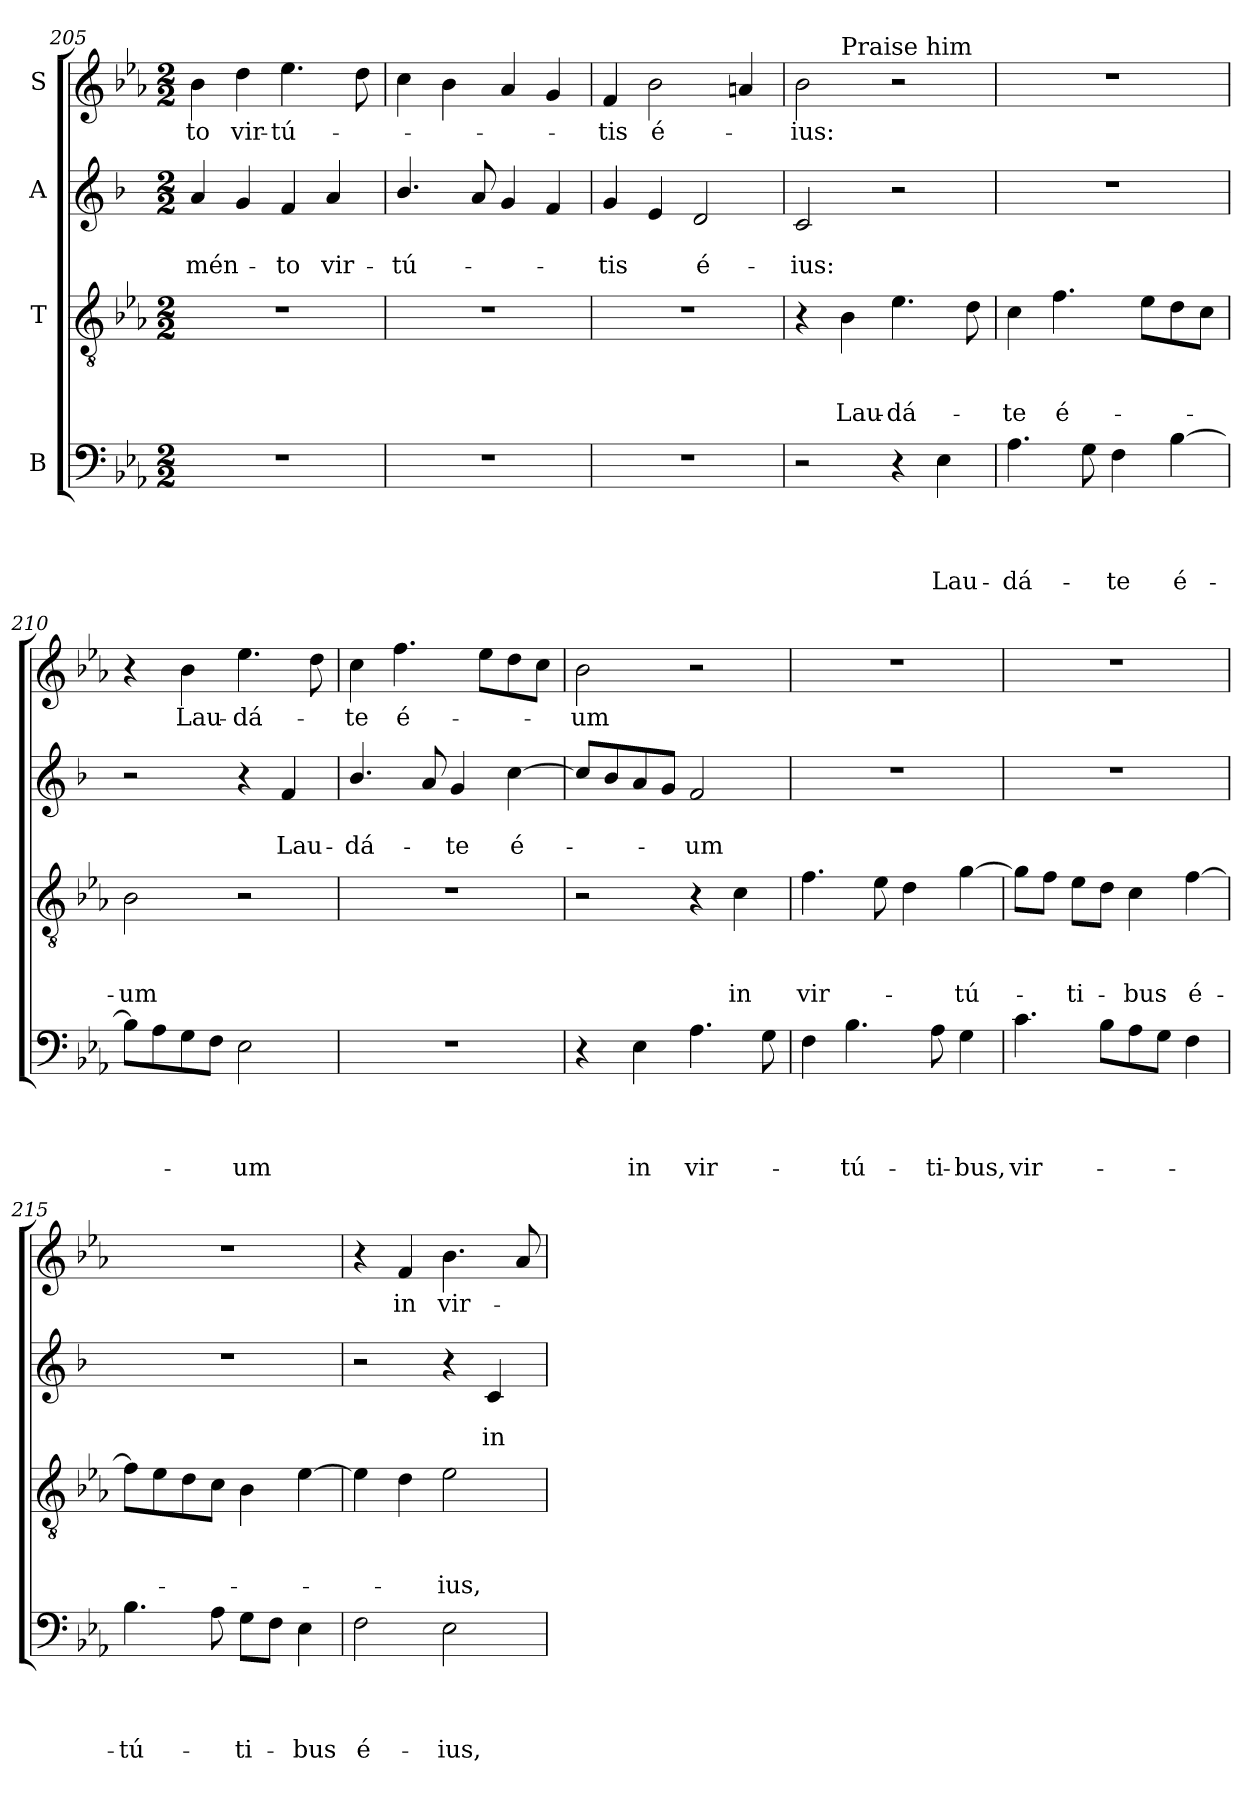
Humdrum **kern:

**kern	**text	**text	**text	**text	**kern	**text	**text	**text	**kern	**text	**text	**kern	**text
*part4	*part4	*part4	*part4	*part4	*part3	*part3	*part3	*part3	*part2	*part2	*part2	*part1	*part1
*staff4	*staff4	*staff4	*staff4	*staff4	*staff3	*staff3	*staff3	*staff3	*staff2	*staff2	*staff2	*staff1	*staff1
*I"B	*	*	*	*	*I"T	*	*	*	*I"A	*	*	*I"S	*
*clefF4	*	*	*	*	*clefGv2	*	*	*	*clefG2	*	*	*clefG2	*
*	*	*	*	*	*	*	*	*	*ITrd1c2	*	*	*	*
*k[b-e-a-]	*	*	*	*	*k[b-e-a-]	*	*	*	*k[b-e-a-]	*	*	*k[b-e-a-]	*
*E-:	*	*	*	*	*E-:	*	*	*	*E-:	*	*	*E-:	*
*M2/2	*	*	*	*	*M2/2	*	*	*	*M2/2	*	*	*M2/2	*
=205	=205	=205	=205	=205	=205	=205	=205	=205	=205	=205	=205	=205	=205
!	!	!	!	!	!	!	!	!	!	!	!LO:LY:b	!	!LO:LY:b
1r	.	.	.	.	1r	.	.	.	4g/	.	-mén-	4b-\	-to
!	!	!	!	!	!	!	!	!	!	!	!	!	!LO:LY:b
.	.	.	.	.	.	.	.	.	4f/	.	.	4dd\	vir-
!	!	!	!	!	!	!	!	!	!	!	!LO:LY:b	!	!LO:LY:b
.	.	.	.	.	.	.	.	.	4e-/	.	-to	4.ee-\	-tú-
!	!	!	!	!	!	!	!	!	!	!	!LO:LY:b	!	!
.	.	.	.	.	.	.	.	.	4g/	.	vir-	.	.
.	.	.	.	.	.	.	.	.	.	.	.	8dd\	.
=206	=206	=206	=206	=206	=206	=206	=206	=206	=206	=206	=206	=206	=206
!	!	!	!	!	!	!	!	!	!	!	!LO:LY:b	!	!
1r	.	.	.	.	1r	.	.	.	4.a-/	.	-tú-	4cc\	.
.	.	.	.	.	.	.	.	.	.	.	.	4b-\	.
.	.	.	.	.	.	.	.	.	8g/	.	.	.	.
.	.	.	.	.	.	.	.	.	4f/	.	.	4a-/	.
.	.	.	.	.	.	.	.	.	4e-/	.	.	4g/	.
!!LO:LB:g=z
=207	=207	=207	=207	=207	=207	=207	=207	=207	=207	=207	=207	=207	=207
!	!	!	!	!	!	!	!	!	!	!	!LO:LY:b	!	!LO:LY:b
1r	.	.	.	.	1r	.	.	.	4f/	.	-tis	4f/	-tis
!	!	!	!	!	!	!	!	!	!	!	!	!	!LO:LY:b
.	.	.	.	.	.	.	.	.	4d/	.	.	2b-\	é-
!	!	!	!	!	!	!	!	!	!	!	!LO:LY:b	!	!
.	.	.	.	.	.	.	.	.	2c/	.	é-	.	.
.	.	.	.	.	.	.	.	.	.	.	.	4a/	.
=208	=208	=208	=208	=208	=208	=208	=208	=208	=208	=208	=208	=208	=208
!	!	!	!	!	!	!	!	!	!	!	!LO:LY:b	!	!LO:LY:b
*	*	*	*	*	*	*	*	*	*	*	*	*^	*
2r	.	.	.	.	4r	.	.	.	2B-/	.	-ius:	2b-\	4ryy	-ius:
!	!	!	!	!	!	!	!	!	!	!	!	!	!LO:TX:a:t=Praise him	!
!	!	!	!	!	!	!	!	!LO:LY:b	!	!	!	!	!	!
.	.	.	.	.	4B-\	.	.	Lau-	.	.	.	.	2.ryy	.
!	!	!	!	!	!	!	!	!LO:LY:b	!	!	!	!	!	!
4r	.	.	.	.	4.e-\	.	.	-dá-	2r	.	.	2r	.	.
!	!	!	!	!LO:LY:b	!	!	!	!	!	!	!	!	!	!
4E-\	.	.	.	Lau-	.	.	.	.	.	.	.	.	.	.
.	.	.	.	.	8d\	.	.	.	.	.	.	.	.	.
=209	=209	=209	=209	=209	=209	=209	=209	=209	=209	=209	=209	=209	=209	=209
!	!	!	!	!	!	!	!	!	!	!	!	!LO:TX:a:t=in his powers,	!	!
!	!	!	!	!LO:LY:b	!	!	!	!LO:LY:b	!	!	!	!	!	!
*	*	*	*	*	*	*	*	*	*	*	*	*v	*v	*
4.A-\	.	.	.	-dá-	4c\	.	.	-te	1r	.	.	1r	.
!	!	!	!	!	!	!	!	!LO:LY:b	!	!	!	!	!
.	.	.	.	.	4.f\	.	.	é-	.	.	.	.	.
8G\	.	.	.	.	.	.	.	.	.	.	.	.	.
!	!	!	!	!LO:LY:b	!	!	!	!	!	!	!	!	!
4F\	.	.	.	-te	.	.	.	.	.	.	.	.	.
.	.	.	.	.	8e-\L	.	.	.	.	.	.	.	.
!	!	!	!	!LO:LY:b	!	!	!	!	!	!	!	!	!
[4B-\	.	.	.	é-	8d\	.	.	.	.	.	.	.	.
.	.	.	.	.	8c\J	.	.	.	.	.	.	.	.
=210	=210	=210	=210	=210	=210	=210	=210	=210	=210	=210	=210	=210	=210
!	!	!	!	!	!	!	!	!LO:LY:b	!	!	!	!	!
8B-\L]	.	.	.	.	2B-\	.	.	-um	2r	.	.	4r	.
8A-\	.	.	.	.	.	.	.	.	.	.	.	.	.
!	!	!	!	!	!	!	!	!	!	!	!	!	!LO:LY:b
8G\	.	.	.	.	.	.	.	.	.	.	.	4b-\	Lau-
8F\J	.	.	.	.	.	.	.	.	.	.	.	.	.
!	!	!	!	!LO:LY:b	!	!	!	!	!	!	!	!	!LO:LY:b
2E-\	.	.	.	-um	2r	.	.	.	4r	.	.	4.ee-\	-dá-
!	!	!	!	!	!	!	!	!	!	!	!LO:LY:b	!	!
.	.	.	.	.	.	.	.	.	4e-/	.	Lau-	.	.
.	.	.	.	.	.	.	.	.	.	.	.	8dd\	.
=211	=211	=211	=211	=211	=211	=211	=211	=211	=211	=211	=211	=211	=211
!	!	!	!	!	!	!	!	!	!	!	!LO:LY:b	!	!LO:LY:b
1r	.	.	.	.	1r	.	.	.	4.a-/	.	-dá-	4cc\	-te
!	!	!	!	!	!	!	!	!	!	!	!	!	!LO:LY:b
.	.	.	.	.	.	.	.	.	.	.	.	4.ff\	é-
.	.	.	.	.	.	.	.	.	8g/	.	.	.	.
!	!	!	!	!	!	!	!	!	!	!	!LO:LY:b	!	!
.	.	.	.	.	.	.	.	.	4f/	.	-te	.	.
.	.	.	.	.	.	.	.	.	.	.	.	8ee-\L	.
!	!	!	!	!	!	!	!	!	!	!	!LO:LY:b	!	!
.	.	.	.	.	.	.	.	.	[4b-\	.	é-	8dd\	.
.	.	.	.	.	.	.	.	.	.	.	.	8cc\J	.
!!LO:PB:g=z
=212	=212	=212	=212	=212	=212	=212	=212	=212	=212	=212	=212	=212	=212
!	!	!	!	!	!	!	!	!	!	!	!	!	!LO:LY:b
4r	.	.	.	.	2r	.	.	.	8b-/L]	.	.	2b-\	-um
.	.	.	.	.	.	.	.	.	8a-/	.	.	.	.
!	!	!	!	!LO:LY:b	!	!	!	!	!	!	!	!	!
4E-\	.	.	.	in	.	.	.	.	8g/	.	.	.	.
.	.	.	.	.	.	.	.	.	8f/J	.	.	.	.
!	!	!	!	!LO:LY:b	!	!	!	!	!	!	!LO:LY:b	!	!
4.A-\	.	.	.	vir-	4r	.	.	.	2e-/	.	-um	2r	.
!	!	!	!	!	!	!	!	!LO:LY:b	!	!	!	!	!
.	.	.	.	.	4c\	.	.	in	.	.	.	.	.
8G\	.	.	.	.	.	.	.	.	.	.	.	.	.
=213	=213	=213	=213	=213	=213	=213	=213	=213	=213	=213	=213	=213	=213
!	!	!	!	!	!	!	!	!LO:LY:b	!	!	!	!	!
4F\	.	.	.	.	4.f\	.	.	vir-	1r	.	.	1r	.
!	!	!	!	!LO:LY:b	!	!	!	!	!	!	!	!	!
4.B-\	.	.	.	-tú-	.	.	.	.	.	.	.	.	.
.	.	.	.	.	8e-\	.	.	.	.	.	.	.	.
.	.	.	.	.	4d\	.	.	.	.	.	.	.	.
!	!	!	!	!LO:LY:b	!	!	!	!	!	!	!	!	!
8A-\	.	.	.	-ti-	.	.	.	.	.	.	.	.	.
!	!	!	!	!LO:LY:b	!	!	!	!LO:LY:b	!	!	!	!	!
4G\	.	.	.	-bus,	[4g\	.	.	-tú-	.	.	.	.	.
=214	=214	=214	=214	=214	=214	=214	=214	=214	=214	=214	=214	=214	=214
!	!	!	!	!LO:LY:b	!	!	!	!	!	!	!	!	!
4.c\	.	.	.	vir-	8g\L]	.	.	.	1r	.	.	1r	.
.	.	.	.	.	8f\J	.	.	.	.	.	.	.	.
!	!	!	!	!	!	!	!	!LO:LY:b	!	!	!	!	!
.	.	.	.	.	8e-\L	.	.	-ti-	.	.	.	.	.
8B-\L	.	.	.	.	8d\J	.	.	.	.	.	.	.	.
!	!	!	!	!	!	!	!	!LO:LY:b	!	!	!	!	!
8A-\	.	.	.	.	4c\	.	.	-bus	.	.	.	.	.
8G\J	.	.	.	.	.	.	.	.	.	.	.	.	.
!	!	!	!	!	!	!	!	!LO:LY:b	!	!	!	!	!
4F\	.	.	.	.	[4f\	.	.	é-	.	.	.	.	.
=215	=215	=215	=215	=215	=215	=215	=215	=215	=215	=215	=215	=215	=215
!	!	!	!	!LO:LY:b	!	!	!	!	!	!	!	!	!
4.B-\	.	.	.	-tú-	8f\L]	.	.	.	1r	.	.	1r	.
.	.	.	.	.	8e-\	.	.	.	.	.	.	.	.
.	.	.	.	.	8d\	.	.	.	.	.	.	.	.
8A-\	.	.	.	.	8c\J	.	.	.	.	.	.	.	.
!	!	!	!	!LO:LY:b	!	!	!	!	!	!	!	!	!
8G\L	.	.	.	-ti-	4B-\	.	.	.	.	.	.	.	.
8F\J	.	.	.	.	.	.	.	.	.	.	.	.	.
!	!	!	!	!LO:LY:b	!	!	!	!	!	!	!	!	!
4E-\	.	.	.	-bus	[4e-\	.	.	.	.	.	.	.	.
=216	=216	=216	=216	=216	=216	=216	=216	=216	=216	=216	=216	=216	=216
!	!	!	!	!LO:LY:b	!	!	!	!	!	!	!	!	!
2F\	.	.	.	é-	4e-\]	.	.	.	2r	.	.	4r	.
!	!	!	!	!	!	!	!	!	!	!	!	!	!LO:LY:b
.	.	.	.	.	4d\	.	.	.	.	.	.	4f/	in
!	!	!	!	!LO:LY:b	!	!	!	!LO:LY:b	!	!	!	!	!LO:LY:b
2E-\	.	.	.	-ius,	2e-\	.	.	-ius,	4r	.	.	4.b-\	vir-
!	!	!	!	!	!	!	!	!	!	!	!LO:LY:b	!	!
.	.	.	.	.	.	.	.	.	4B-/	.	in	.	.
.	.	.	.	.	.	.	.	.	.	.	.	8a-/	.
=	=	=	=	=	=	=	=	=	=	=	=	=	=
*-	*-	*-	*-	*-	*-	*-	*-	*-	*-	*-	*-	*-	*-
